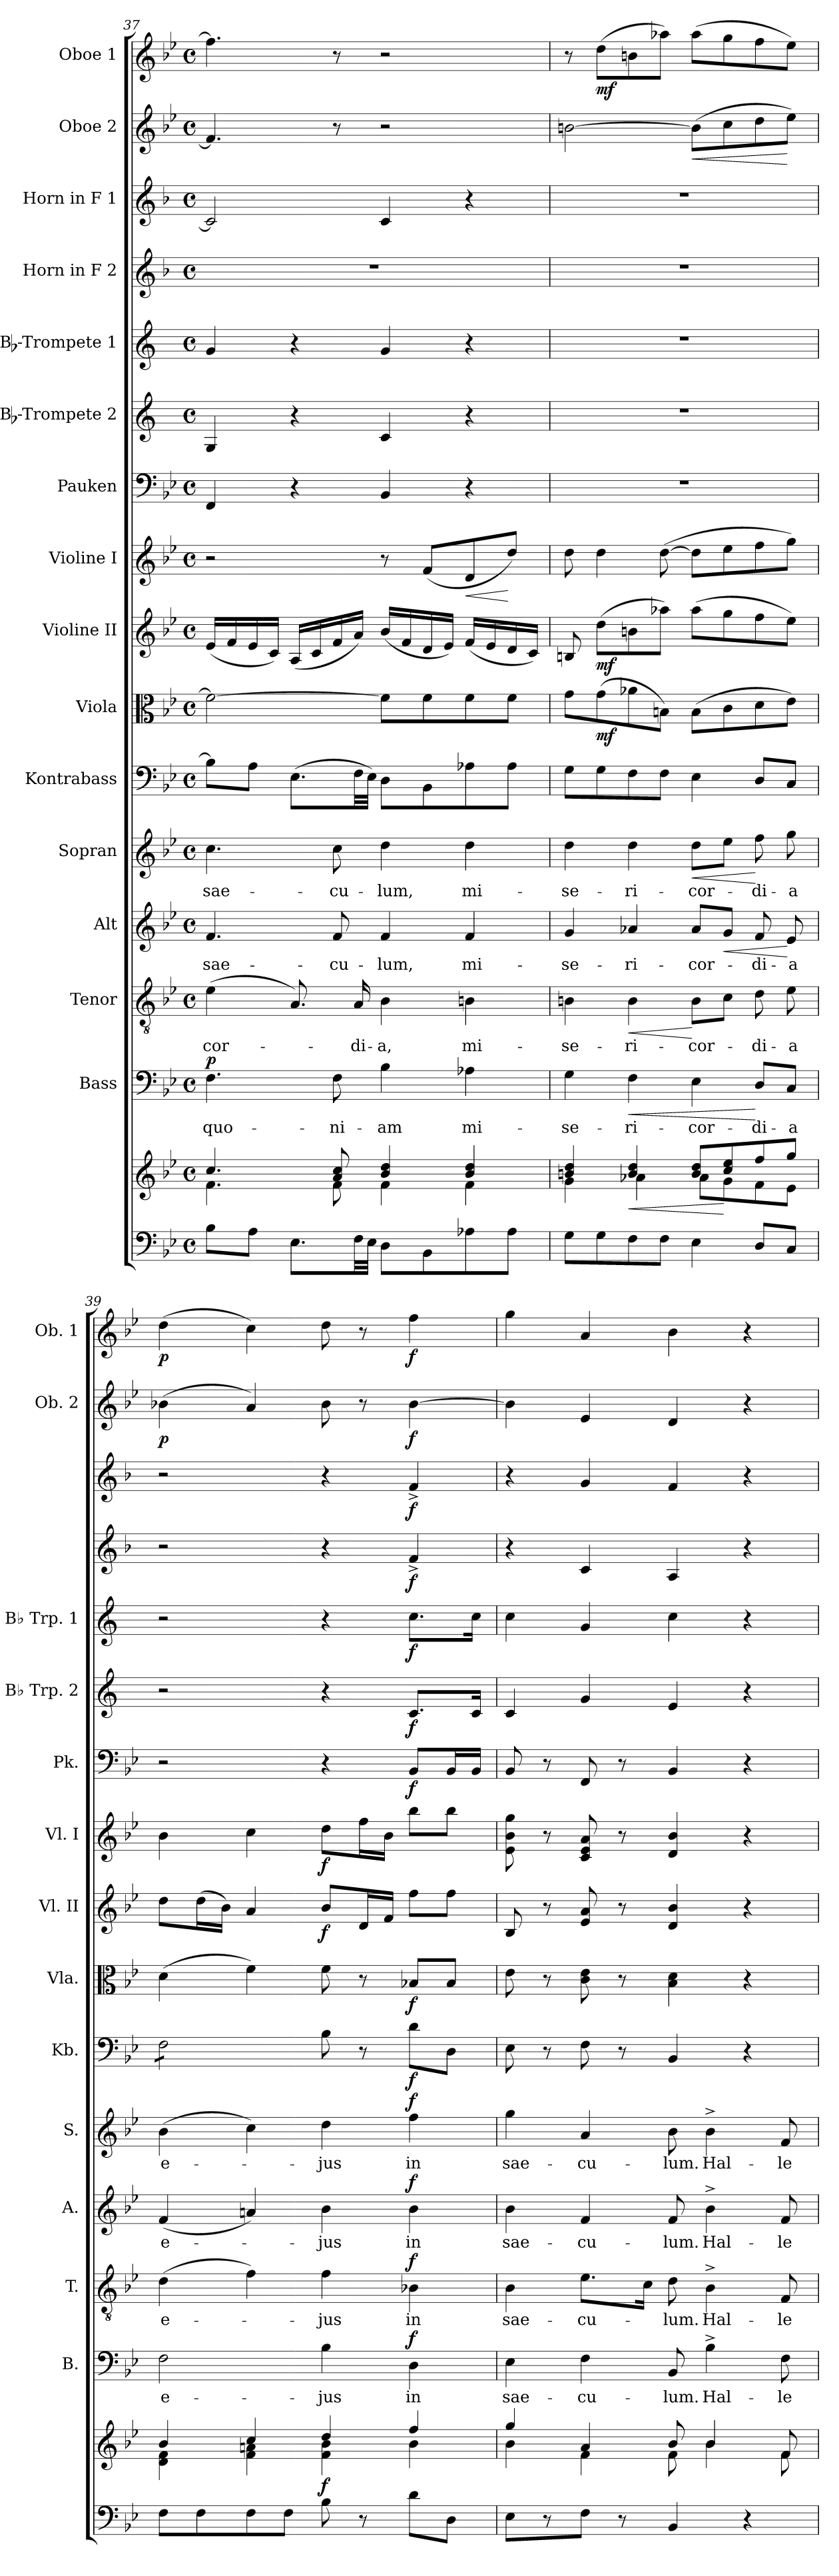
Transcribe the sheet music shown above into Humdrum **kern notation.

**kern	**kern	**dynam	**kern	**text	**dynam	**kern	**text	**dynam	**kern	**text	**dynam	**kern	**text	**dynam	**kern	**dynam	**kern	**dynam	**kern	**dynam	**kern	**dynam	**kern	**dynam	**kern	**dynam	**kern	**dynam	**kern	**dynam	**kern	**dynam	**kern	**dynam	**kern	**dynam
*part16	*part16	*part16	*part15	*part15	*part15	*part14	*part14	*part14	*part13	*part13	*part13	*part12	*part12	*part12	*part11	*part11	*part10	*part10	*part9	*part9	*part8	*part8	*part7	*part7	*part6	*part6	*part5	*part5	*part4	*part4	*part3	*part3	*part2	*part2	*part1	*part1
*staff17	*staff16	*staff16/17	*staff15	*staff15	*staff15	*staff14	*staff14	*staff14	*staff13	*staff13	*staff13	*staff12	*staff12	*staff12	*staff11	*staff11	*staff10	*staff10	*staff9	*staff9	*staff8	*staff8	*staff7	*staff7	*staff6	*staff6	*staff5	*staff5	*staff4	*staff4	*staff3	*staff3	*staff2	*staff2	*staff1	*staff1
*	*	*	*I"Bass	*	*	*I"Tenor	*	*	*I"Alt	*	*	*I"Sopran	*	*	*I"Kontrabass	*	*I"Viola	*	*I"Violine II	*	*I"Violine I	*	*I"Pauken	*	*I"Bb-Trompete 2	*	*I"Bb-Trompete 1	*	*I"Horn in F 2	*	*I"Horn in F 1	*	*I"Oboe 2	*	*I"Oboe 1	*
*	*	*	*I'B.	*	*	*I'T.	*	*	*I'A.	*	*	*I'S.	*	*	*I'Kb.	*	*I'Vla.	*	*I'Vl. II	*	*I'Vl. I	*	*I'Pk.	*	*I'Bb Trp. 2	*	*I'Bb Trp. 1	*	*	*	*	*	*I'Ob. 2	*	*I'Ob. 1	*
*clefF4	*clefG2	*	*clefF4	*	*	*clefGv2	*	*	*clefG2	*	*	*clefG2	*	*	*clefF4	*	*clefC3	*	*clefG2	*	*clefG2	*	*clefF4	*	*clefG2	*	*clefG2	*	*clefG2	*	*clefG2	*	*clefG2	*	*clefG2	*
*	*	*	*	*	*	*	*	*	*	*	*	*	*	*	*ITrd7c12	*	*	*	*	*	*	*	*	*	*ITrd1c2	*	*ITrd1c2	*	*ITrd4c7	*	*ITrd4c7	*	*	*	*	*
*k[b-e-]	*k[b-e-]	*	*k[b-e-]	*	*	*k[b-e-]	*	*	*k[b-e-]	*	*	*k[b-e-]	*	*	*k[b-e-]	*	*k[b-e-]	*	*k[b-e-]	*	*k[b-e-]	*	*k[b-e-]	*	*k[b-e-]	*	*k[b-e-]	*	*k[b-e-]	*	*k[b-e-]	*	*k[b-e-]	*	*k[b-e-]	*
*B-:	*B-:	*	*B-:	*	*	*B-:	*	*	*B-:	*	*	*B-:	*	*	*B-:	*	*B-:	*	*B-:	*	*B-:	*	*B-:	*	*B-:	*	*B-:	*	*B-:	*	*B-:	*	*B-:	*	*B-:	*
*M4/4	*M4/4	*	*M4/4	*	*	*M4/4	*	*	*M4/4	*	*	*M4/4	*	*	*M4/4	*	*M4/4	*	*M4/4	*	*M4/4	*	*M4/4	*	*M4/4	*	*M4/4	*	*M4/4	*	*M4/4	*	*M4/4	*	*M4/4	*
*met(c)	*met(c)	*	*met(c)	*	*	*met(c)	*	*	*met(c)	*	*	*met(c)	*	*	*met(c)	*	*met(c)	*	*met(c)	*	*met(c)	*	*met(c)	*	*met(c)	*	*met(c)	*	*met(c)	*	*met(c)	*	*met(c)	*	*met(c)	*
=37	=37	=37	=37	=37	=37	=37	=37	=37	=37	=37	=37	=37	=37	=37	=37	=37	=37	=37	=37	=37	=37	=37	=37	=37	=37	=37	=37	=37	=37	=37	=37	=37	=37	=37	=37	=37
*	*^	*	*	*	*	*	*	*	*	*	*	*	*	*	*	*	*	*	*	*	*	*	*	*	*	*	*	*	*	*	*	*	*	*	*	*
!	!	!	!	!	!LO:LY:b	!LO:DY:a	!	!LO:LY:b	!	!	!LO:LY:b	!	!	!LO:LY:b	!	!	!	!	!	!	!	!	!	!	!	!	!	!	!	!	!	!	!	!	!	!	!
8B-\L	4.cc/	4.f\	.	4.F\	quo-	p	(>4e-\	-cor-	.	4.f/	sae-	.	4.cc\	sae-	.	8BB-\L]	.	2f\_	.	(<16e-/LL	.	2r	.	4FF/	.	4F/	.	4f/	.	1r	.	2F/]	.	4.f/]	.	4.ff\]	.
.	.	.	.	.	.	.	.	.	.	.	.	.	.	.	.	.	.	.	.	16f/	.	.	.	.	.	.	.	.	.	.	.	.	.	.	.	.	.
8A\J	.	.	.	.	.	.	.	.	.	.	.	.	.	.	.	8AA\J	.	.	.	16e-/	.	.	.	.	.	.	.	.	.	.	.	.	.	.	.	.	.
.	.	.	.	.	.	.	.	.	.	.	.	.	.	.	.	.	.	.	.	16c/JJ)	.	.	.	.	.	.	.	.	.	.	.	.	.	.	.	.	.
8.E-\L	.	.	.	.	.	.	8.A/)	.	.	.	.	.	.	.	.	(>8.EE-\L	.	.	.	(<16A/LL	.	.	.	4r	.	4r	.	4r	.	.	.	.	.	.	.	.	.
.	.	.	.	.	.	.	.	.	.	.	.	.	.	.	.	.	.	.	.	16c/	.	.	.	.	.	.	.	.	.	.	.	.	.	.	.	.	.
!	!	!	!	!	!LO:LY:b	!	!	!	!	!	!LO:LY:b	!	!	!LO:LY:b	!	!	!	!	!	!	!	!	!	!	!	!	!	!	!	!	!	!	!	!	!	!	!
.	8a/ 8cc/	8f\	.	8F\	-ni-	.	.	.	.	8f/	-cu-	.	8cc\	-cu-	.	.	.	.	.	16f/	.	.	.	.	.	.	.	.	.	.	.	.	.	8r	.	8r	.
!	!	!	!	!	!	!	!	!LO:LY:b	!	!	!	!	!	!	!	!	!	!	!	!	!	!	!	!	!	!	!	!	!	!	!	!	!	!	!	!	!
32F\LL	.	.	.	.	.	.	16A/	-di-	.	.	.	.	.	.	.	32FF\LL	.	.	.	16a/JJ)	.	.	.	.	.	.	.	.	.	.	.	.	.	.	.	.	.
32E-\JJJ	.	.	.	.	.	.	.	.	.	.	.	.	.	.	.	32EE-\JJJ)	.	.	.	.	.	.	.	.	.	.	.	.	.	.	.	.	.	.	.	.	.
!	!	!	!	!	!LO:LY:b	!	!	!LO:LY:b	!	!	!LO:LY:b	!	!	!LO:LY:b	!	!	!	!	!	!	!	!	!	!	!	!	!	!	!	!	!	!	!	!	!	!	!
8D\L	4b-/ 4dd/	4f\	.	4B-\	-am	.	4B-\	-a,	.	4f/	-lum,	.	4dd\	-lum,	.	8DD\L	.	8f\L]	.	(<16b-/LL	.	8r	.	4BB-/	.	4B-/	.	4f/	.	.	.	4F/	.	2r	.	2r	.
.	.	.	.	.	.	.	.	.	.	.	.	.	.	.	.	.	.	.	.	16f/	.	.	.	.	.	.	.	.	.	.	.	.	.	.	.	.	.
8BB-\	.	.	.	.	.	.	.	.	.	.	.	.	.	.	.	8BBB-\	.	8f\	.	16d/	.	(<8f/L	.	.	.	.	.	.	.	.	.	.	.	.	.	.	.
.	.	.	.	.	.	.	.	.	.	.	.	.	.	.	.	.	.	.	.	16e-/JJ)	.	.	.	.	.	.	.	.	.	.	.	.	.	.	.	.	.
!	!	!	!	!	!LO:LY:b	!	!	!LO:LY:b	!	!	!LO:LY:b	!	!	!LO:LY:b	!	!	!	!	!	!	!	!	!LO:HP:b	!	!	!	!	!	!	!	!	!	!	!	!	!	!
8A-X\	4b-/ 4dd/	4f\	.	4A-X\	mi-	.	4Bn\	mi-	.	4f/	mi-	.	4dd\	mi-	.	8AA-X\	.	8f\	.	(<16f/LL	.	8d/	<	4r	.	4r	.	4r	.	.	.	4r	.	.	.	.	.
.	.	.	.	.	.	.	.	.	.	.	.	.	.	.	.	.	.	.	.	16e-/	.	.	.	.	.	.	.	.	.	.	.	.	.	.	.	.	.
8A-\J	.	.	.	.	.	.	.	.	.	.	.	.	.	.	.	8AA-\J	.	8f\J	.	16d/	.	8dd/J)	[	.	.	.	.	.	.	.	.	.	.	.	.	.	.
.	.	.	.	.	.	.	.	.	.	.	.	.	.	.	.	.	.	.	.	16c/JJ)	.	.	.	.	.	.	.	.	.	.	.	.	.	.	.	.	.
=38	=38	=38	=38	=38	=38	=38	=38	=38	=38	=38	=38	=38	=38	=38	=38	=38	=38	=38	=38	=38	=38	=38	=38	=38	=38	=38	=38	=38	=38	=38	=38	=38	=38	=38	=38	=38	=38
!	!	!	!	!	!LO:LY:b	!	!	!LO:LY:b	!	!	!LO:LY:b	!	!	!LO:LY:b	!	!	!	!	!	!	!	!	!	!	!	!	!	!	!	!	!	!	!	!	!	!	!
8G\L	4bn/ 4dd/	4g\	.	4G\	-se-	.	4Bn\	-se-	.	4g/	-se-	.	4dd\	-se-	.	8GG\L	.	8g\L	.	8Bn/	.	8dd\	.	1r	.	1r	.	1r	.	1r	.	1r	.	[2bn\	.	8r	.
!	!	!	!	!	!	!	!	!	!	!	!	!	!	!	!	!	!	!	!LO:DY:b	!	!LO:DY:b	!	!	!	!	!	!	!	!	!	!	!	!	!	!	!	!LO:DY:b
8G\	.	.	.	.	.	.	.	.	.	.	.	.	.	.	.	8GG\	.	(>8g\	mf	(>8dd\L	mf	4dd\	.	.	.	.	.	.	.	.	.	.	.	.	.	(>8dd\L	mf
!	!	!	!LO:HP:b	!	!LO:LY:b	!LO:HP:b	!	!LO:LY:b	!LO:HP:b	!	!LO:LY:b	!	!	!LO:LY:b	!	!	!	!	!	!	!	!	!	!	!	!	!	!	!	!	!	!	!	!	!	!	!
8F\	4b/ 4dd/	4a-X\	<	4F\	-ri-	<	4B\	-ri-	<	4a-X/	-ri-	.	4dd\	-ri-	.	8FF\	.	8a-X\	.	8bn\	.	.	.	.	.	.	.	.	.	.	.	.	.	.	.	8bn\	.
8F\J	.	.	.	.	.	.	.	.	.	.	.	.	.	.	.	8FF\J	.	8Bn\J)	.	8aa-X\J)	.	(>[8dd\	.	.	.	.	.	.	.	.	.	.	.	.	.	8aa-X\J)	.
!	!	!	!	!	!LO:LY:b	!	!	!LO:LY:b	!	!	!LO:LY:b	!	!	!LO:LY:b	!LO:HP:b	!	!	!	!	!	!	!	!	!	!	!	!	!	!	!	!	!	!	!	!LO:HP:b	!	!
4E-\	8b/ 8dd/L	8a-\L	.	4E-\	-cor-	.	8B\L	-cor-	[	8a-/L	-cor-	.	8dd\L	-cor-	<	4EE-\	.	(>8B\L	.	(>8aa-\L	.	8dd\L]	.	.	.	.	.	.	.	.	.	.	.	(>8b\L]	<	(>8aa-\L	.
!	!	!	!	!	!	!	!	!	!	!	!	!LO:HP:b	!	!	!	!	!	!	!	!	!	!	!	!	!	!	!	!	!	!	!	!	!	!	!	!	!
.	8cc/ 8ee-/	8g\	[	.	.	.	8c\J	.	.	8g/J	.	<	8ee-\J	.	.	.	.	8c\	.	8gg\	.	8ee-\	.	.	.	.	.	.	.	.	.	.	.	8cc\	.	8gg\	.
!	!	!	!	!	!LO:LY:b	!	!	!LO:LY:b	!	!	!LO:LY:b	!	!	!LO:LY:b	!	!	!	!	!	!	!	!	!	!	!	!	!	!	!	!	!	!	!	!	!	!	!
8D/L	8ff/	8f\	.	8D/L	-di-	[	8d\	-di-	.	8f/	-di-	.	8ff\	-di-	[	8DD/L	.	8d\	.	8ff\	.	8ff\	.	.	.	.	.	.	.	.	.	.	.	8dd\	.	8ff\	.
!	!	!	!	!	!LO:LY:b	!	!	!LO:LY:b	!	!	!LO:LY:b	!	!	!LO:LY:b	!	!	!	!	!	!	!	!	!	!	!	!	!	!	!	!	!	!	!	!	!	!	!
8C/J	8gg/J	8e-\J	.	8C/J	-a	.	8e-\	-a	.	8e-/	-a	[	8gg\	-a	.	8CC/J	.	8e-\J)	.	8ee-\J)	.	8gg\J)	.	.	.	.	.	.	.	.	.	.	.	8ee-\J)	[	8ee-\J)	.
=39	=39	=39	=39	=39	=39	=39	=39	=39	=39	=39	=39	=39	=39	=39	=39	=39	=39	=39	=39	=39	=39	=39	=39	=39	=39	=39	=39	=39	=39	=39	=39	=39	=39	=39	=39	=39	=39
!	!	!	!	!	!LO:LY:b	!	!	!LO:LY:b	!	!	!LO:LY:b	!	!	!LO:LY:b	!	!	!	!	!	!	!	!	!	!	!	!	!	!	!	!	!	!	!	!	!LO:DY:b	!	!LO:DY:b
*	*	*	*	*	*	*	*	*	*	*	*	*	*	*	*	*tremolo	*	*	*	*	*	*	*	*	*	*	*	*	*	*	*	*	*	*	*	*	*
8F\L	4b-/	4d\ 4f\	.	2F\	e-	.	(>4d\	e-	.	(<4f/	e-	.	(>4b-\	e-	.	8FF\L	.	(>4d\	.	8dd\L	.	4b-\	.	2r	.	2r	.	2r	.	2r	.	2r	.	(>4b-X\	p	(>4dd\	p
8F\	.	.	.	.	.	.	.	.	.	.	.	.	.	.	.	8FF\	.	.	.	(>16dd\L	.	.	.	.	.	.	.	.	.	.	.	.	.	.	.	.	.
.	.	.	.	.	.	.	.	.	.	.	.	.	.	.	.	.	.	.	.	16b-\JJ)	.	.	.	.	.	.	.	.	.	.	.	.	.	.	.	.	.
8F\	4cc/	4f\ 4an\	.	.	.	.	4f\)	.	.	4an/)	.	.	4cc\)	.	.	8FF\	.	4f\)	.	4a/	.	4cc\	.	.	.	.	.	.	.	.	.	.	.	4a/)	.	4cc\)	.
8F\J	.	.	.	.	.	.	.	.	.	.	.	.	.	.	.	8FF\J	.	.	.	.	.	.	.	.	.	.	.	.	.	.	.	.	.	.	.	.	.
*	*	*	*	*	*	*	*	*	*	*	*	*	*	*	*	*Xtremolo	*	*	*	*	*	*	*	*	*	*	*	*	*	*	*	*	*	*	*	*	*
!	!	!	!LO:DY:b	!	!LO:LY:b	!	!	!LO:LY:b	!	!	!LO:LY:b	!	!	!LO:LY:b	!	!	!	!	!	!	!LO:DY:b	!	!LO:DY:b	!	!	!	!	!	!	!	!	!	!	!	!	!	!
8B-\	4dd/	4f\ 4b-\	f	4B-\	-jus	.	4f\	-jus	.	4b-\	-jus	.	4dd\	-jus	.	8BB-\	.	8f\	.	8b-/L	f	8dd\L	f	4r	.	4r	.	4r	.	4r	.	4r	.	8b-\	.	8dd\	.
8r	.	.	.	.	.	.	.	.	.	.	.	.	.	.	.	8r	.	8r	.	16d/L	.	16ff\L	.	.	.	.	.	.	.	.	.	.	.	8r	.	8r	.
.	.	.	.	.	.	.	.	.	.	.	.	.	.	.	.	.	.	.	.	16f/JJ	.	16b-\JJ	.	.	.	.	.	.	.	.	.	.	.	.	.	.	.
!	!	!	!	!	!LO:LY:b	!LO:DY:a	!	!LO:LY:b	!LO:DY:a	!	!LO:LY:b	!LO:DY:a	!	!LO:LY:b	!LO:DY:a	!	!LO:DY:b	!	!LO:DY:b	!	!	!	!	!	!LO:DY:b	!	!LO:DY:b	!	!LO:DY:b	!	!LO:DY:b	!	!LO:DY:b	!	!LO:DY:b	!	!LO:DY:b
8d\L	4ff/	4b-\	.	4D\	in	f	4B-X\	in	f	4b-\	in	f	4ff\	in	f	8D\L	f	8B-X/L	f	8ff\L	.	8bb-\L	.	8BB-/L	f	8.B-/L	f	8.b-\L	f	4B-^</	f	4B-^</	f	[4b-\	f	4ff\	f
8D\J	.	.	.	.	.	.	.	.	.	.	.	.	.	.	.	8DD\J	.	8B-/J	.	8ff\J	.	8bb-\J	.	16BB-/L	.	.	.	.	.	.	.	.	.	.	.	.	.
.	.	.	.	.	.	.	.	.	.	.	.	.	.	.	.	.	.	.	.	.	.	.	.	16BB-/JJ	.	16B-/Jk	.	16b-\Jk	.	.	.	.	.	.	.	.	.
!!LO:PB:g=z
=40	=40	=40	=40	=40	=40	=40	=40	=40	=40	=40	=40	=40	=40	=40	=40	=40	=40	=40	=40	=40	=40	=40	=40	=40	=40	=40	=40	=40	=40	=40	=40	=40	=40	=40	=40	=40	=40
!	!	!	!	!	!LO:LY:b	!	!	!LO:LY:b	!	!	!LO:LY:b	!	!	!LO:LY:b	!	!	!	!	!	!	!	!	!	!	!	!	!	!	!	!	!	!	!	!	!	!	!
8E-\L	4gg/	4b-\	.	4E-\	sae-	.	4B-\	sae-	.	4b-\	sae-	.	4gg\	sae-	.	8EE-\	.	8e-\	.	8B-/	.	8e-\ 8b-\ 8gg\	.	8BB-/	.	4B-/	.	4b-\	.	4r	.	4r	.	4b-\]	.	4gg\	.
8r	.	.	.	.	.	.	.	.	.	.	.	.	.	.	.	8r	.	8r	.	8r	.	8r	.	8r	.	.	.	.	.	.	.	.	.	.	.	.	.
!	!	!	!	!	!LO:LY:b	!	!	!LO:LY:b	!	!	!LO:LY:b	!	!	!LO:LY:b	!	!	!	!	!	!	!	!	!	!	!	!	!	!	!	!	!	!	!	!	!	!	!
8F\J	4a/	4f\	.	4F\	-cu-	.	8.e-\L	-cu-	.	4f/	-cu-	.	4a/	-cu-	.	8FF\	.	8c\ 8e-\	.	8e-/ 8a/	.	8c/ 8e-/ 8a/	.	8FF/	.	4f/	.	4f/	.	4F/	.	4c/	.	4e-/	.	4a/	.
8r	.	.	.	.	.	.	.	.	.	.	.	.	.	.	.	8r	.	8r	.	8r	.	8r	.	8r	.	.	.	.	.	.	.	.	.	.	.	.	.
.	.	.	.	.	.	.	16c\Jk	.	.	.	.	.	.	.	.	.	.	.	.	.	.	.	.	.	.	.	.	.	.	.	.	.	.	.	.	.	.
!	!	!	!	!	!LO:LY:b	!	!	!LO:LY:b	!	!	!LO:LY:b	!	!	!LO:LY:b	!	!	!	!	!	!	!	!	!	!	!	!	!	!	!	!	!	!	!	!	!	!	!
4BB-/	8b-/	8f\	.	8BB-/	-lum.	.	8d\	-lum.	.	8f/	-lum.	.	8b-\	-lum.	.	4BBB-/	.	4B-\ 4d\	.	4d/ 4b-/	.	4d/ 4b-/	.	4BB-/	.	4d/	.	4b-\	.	4D/	.	4B-/	.	4d/	.	4b-\	.
!	!	!	!	!	!LO:LY:b	!	!	!LO:LY:b	!	!	!LO:LY:b	!	!	!LO:LY:b	!	!	!	!	!	!	!	!	!	!	!	!	!	!	!	!	!	!	!	!	!	!	!
.	4b-/	4b-\	.	4B-^>\	Hal-	.	4B-^>\	Hal-	.	4b-^>\	Hal-	.	4b-^>\	Hal-	.	.	.	.	.	.	.	.	.	.	.	.	.	.	.	.	.	.	.	.	.	.	.
4r	.	.	.	.	.	.	.	.	.	.	.	.	.	.	.	4r	.	4r	.	4r	.	4r	.	4r	.	4r	.	4r	.	4r	.	4r	.	4r	.	4r	.
!	!	!	!	!	!LO:LY:b	!	!	!LO:LY:b	!	!	!LO:LY:b	!	!	!LO:LY:b	!	!	!	!	!	!	!	!	!	!	!	!	!	!	!	!	!	!	!	!	!	!	!
.	8f/	8f\	.	8F\	-le-	.	8F/	-le-	.	8f/	-le-	.	8f/	-le-	.	.	.	.	.	.	.	.	.	.	.	.	.	.	.	.	.	.	.	.	.	.	.
*	*v	*v	*	*	*	*	*	*	*	*	*	*	*	*	*	*	*	*	*	*	*	*	*	*	*	*	*	*	*	*	*	*	*	*	*	*	*
=	=	=	=	=	=	=	=	=	=	=	=	=	=	=	=	=	=	=	=	=	=	=	=	=	=	=	=	=	=	=	=	=	=	=	=	=
*-	*-	*-	*-	*-	*-	*-	*-	*-	*-	*-	*-	*-	*-	*-	*-	*-	*-	*-	*-	*-	*-	*-	*-	*-	*-	*-	*-	*-	*-	*-	*-	*-	*-	*-	*-	*-
